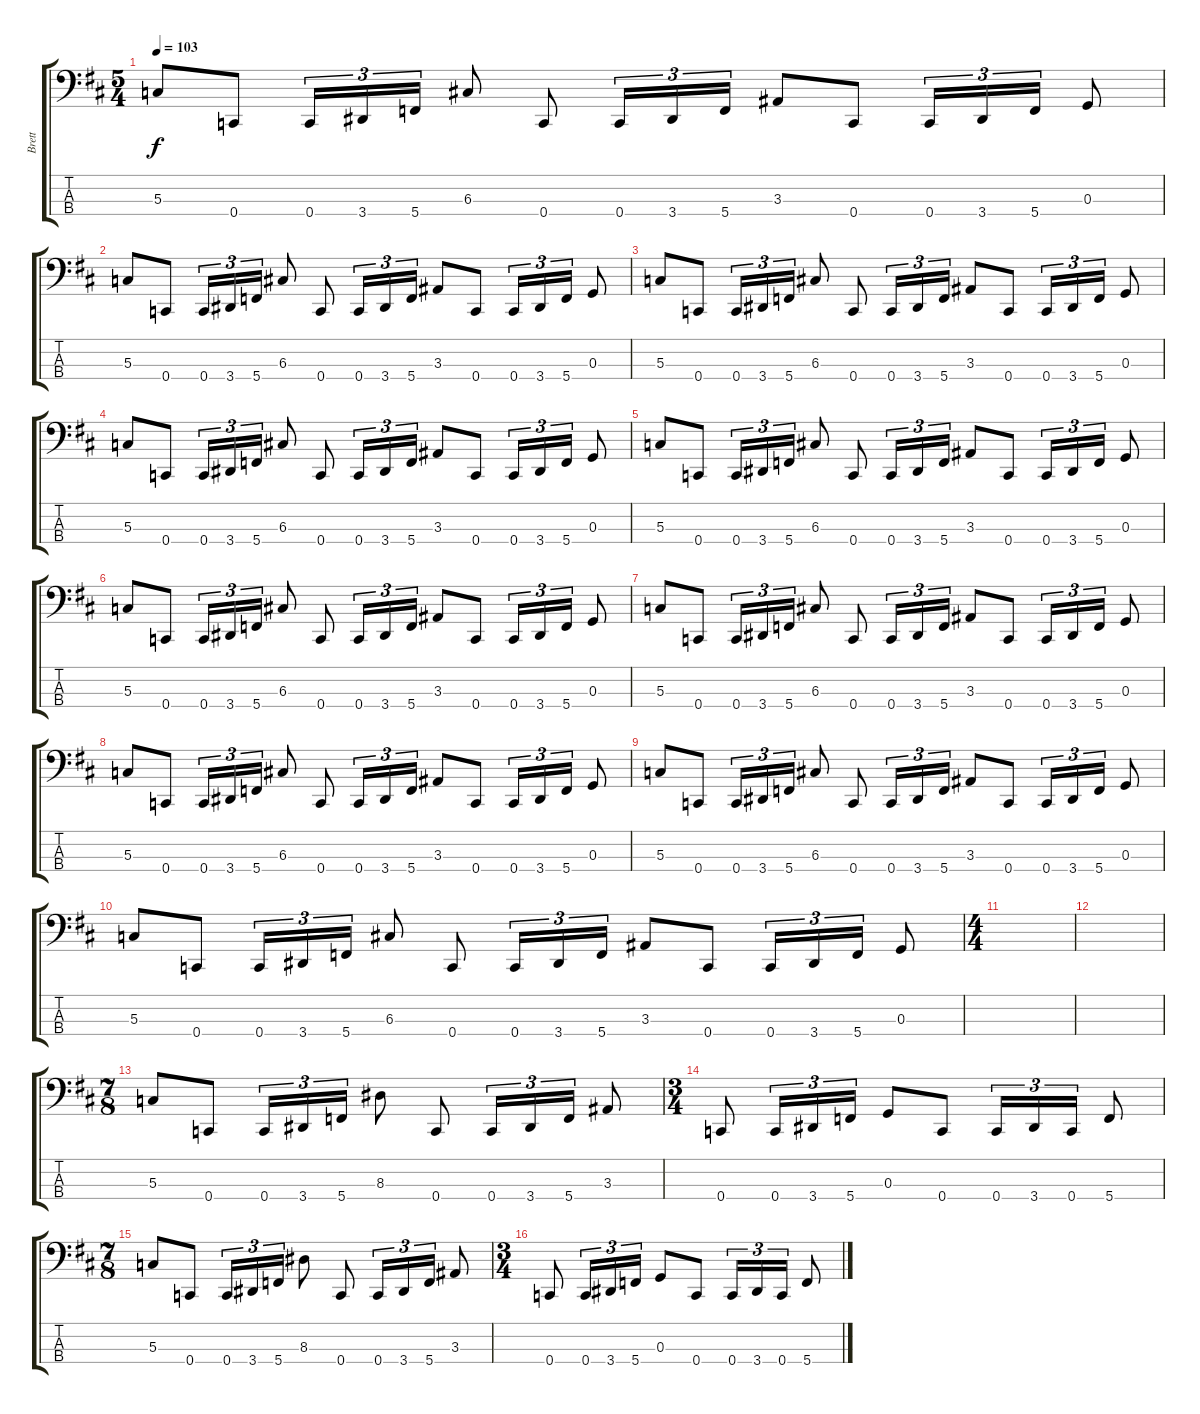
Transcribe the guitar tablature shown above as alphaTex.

\track ("Brett" "Brett") {instrument electricbasspick}
\staff {score tabs}
\tuning (F2 C2 G1 C1) {hide}
\ts (5 4)
\tempo 103
\clef f4
\ks d
5.3.8{dy f} 0.4.8 0.4.16{tu (3 2)} 3.4.16{tu (3 2)} 5.4.16{tu (3 2)} 6.3.8 0.4.8 0.4.16{tu (3 2)} 3.4.16{tu (3 2)} 5.4.16{tu (3 2)} 3.3.8 0.4.8 0.4.16{tu (3 2)} 3.4.16{tu (3 2)} 5.4.16{tu (3 2)} 0.3.8 |
5.3.8 0.4.8 0.4.16{tu (3 2)} 3.4.16{tu (3 2)} 5.4.16{tu (3 2)} 6.3.8 0.4.8 0.4.16{tu (3 2)} 3.4.16{tu (3 2)} 5.4.16{tu (3 2)} 3.3.8 0.4.8 0.4.16{tu (3 2)} 3.4.16{tu (3 2)} 5.4.16{tu (3 2)} 0.3.8 |
5.3.8 0.4.8 0.4.16{tu (3 2)} 3.4.16{tu (3 2)} 5.4.16{tu (3 2)} 6.3.8 0.4.8 0.4.16{tu (3 2)} 3.4.16{tu (3 2)} 5.4.16{tu (3 2)} 3.3.8 0.4.8 0.4.16{tu (3 2)} 3.4.16{tu (3 2)} 5.4.16{tu (3 2)} 0.3.8 |
5.3.8 0.4.8 0.4.16{tu (3 2)} 3.4.16{tu (3 2)} 5.4.16{tu (3 2)} 6.3.8 0.4.8 0.4.16{tu (3 2)} 3.4.16{tu (3 2)} 5.4.16{tu (3 2)} 3.3.8 0.4.8 0.4.16{tu (3 2)} 3.4.16{tu (3 2)} 5.4.16{tu (3 2)} 0.3.8 |
5.3.8 0.4.8 0.4.16{tu (3 2)} 3.4.16{tu (3 2)} 5.4.16{tu (3 2)} 6.3.8 0.4.8 0.4.16{tu (3 2)} 3.4.16{tu (3 2)} 5.4.16{tu (3 2)} 3.3.8 0.4.8 0.4.16{tu (3 2)} 3.4.16{tu (3 2)} 5.4.16{tu (3 2)} 0.3.8 |
5.3.8 0.4.8 0.4.16{tu (3 2)} 3.4.16{tu (3 2)} 5.4.16{tu (3 2)} 6.3.8 0.4.8 0.4.16{tu (3 2)} 3.4.16{tu (3 2)} 5.4.16{tu (3 2)} 3.3.8 0.4.8 0.4.16{tu (3 2)} 3.4.16{tu (3 2)} 5.4.16{tu (3 2)} 0.3.8 |
5.3.8 0.4.8 0.4.16{tu (3 2)} 3.4.16{tu (3 2)} 5.4.16{tu (3 2)} 6.3.8 0.4.8 0.4.16{tu (3 2)} 3.4.16{tu (3 2)} 5.4.16{tu (3 2)} 3.3.8 0.4.8 0.4.16{tu (3 2)} 3.4.16{tu (3 2)} 5.4.16{tu (3 2)} 0.3.8 |
5.3.8 0.4.8 0.4.16{tu (3 2)} 3.4.16{tu (3 2)} 5.4.16{tu (3 2)} 6.3.8 0.4.8 0.4.16{tu (3 2)} 3.4.16{tu (3 2)} 5.4.16{tu (3 2)} 3.3.8 0.4.8 0.4.16{tu (3 2)} 3.4.16{tu (3 2)} 5.4.16{tu (3 2)} 0.3.8 |
5.3.8 0.4.8 0.4.16{tu (3 2)} 3.4.16{tu (3 2)} 5.4.16{tu (3 2)} 6.3.8 0.4.8 0.4.16{tu (3 2)} 3.4.16{tu (3 2)} 5.4.16{tu (3 2)} 3.3.8 0.4.8 0.4.16{tu (3 2)} 3.4.16{tu (3 2)} 5.4.16{tu (3 2)} 0.3.8 |
5.3.8 0.4.8 0.4.16{tu (3 2)} 3.4.16{tu (3 2)} 5.4.16{tu (3 2)} 6.3.8 0.4.8 0.4.16{tu (3 2)} 3.4.16{tu (3 2)} 5.4.16{tu (3 2)} 3.3.8 0.4.8 0.4.16{tu (3 2)} 3.4.16{tu (3 2)} 5.4.16{tu (3 2)} 0.3.8 |
\ts (4 4)
|
|
\ts (7 8)
5.3.8 0.4.8 0.4.16{tu (3 2)} 3.4.16{tu (3 2)} 5.4.16{tu (3 2)} 8.3.8 0.4.8 0.4.16{tu (3 2)} 3.4.16{tu (3 2)} 5.4.16{tu (3 2)} 3.3.8 |
\ts (3 4)
0.4.8 0.4.16{tu (3 2)} 3.4.16{tu (3 2)} 5.4.16{tu (3 2)} 0.3.8 0.4.8 0.4.16{tu (3 2)} 3.4.16{tu (3 2)} 0.4.16{tu (3 2)} 5.4.8 |
\ts (7 8)
5.3.8 0.4.8 0.4.16{tu (3 2)} 3.4.16{tu (3 2)} 5.4.16{tu (3 2)} 8.3.8 0.4.8 0.4.16{tu (3 2)} 3.4.16{tu (3 2)} 5.4.16{tu (3 2)} 3.3.8 |
\ts (3 4)
0.4.8 0.4.16{tu (3 2)} 3.4.16{tu (3 2)} 5.4.16{tu (3 2)} 0.3.8 0.4.8 0.4.16{tu (3 2)} 3.4.16{tu (3 2)} 0.4.16{tu (3 2)} 5.4.8
